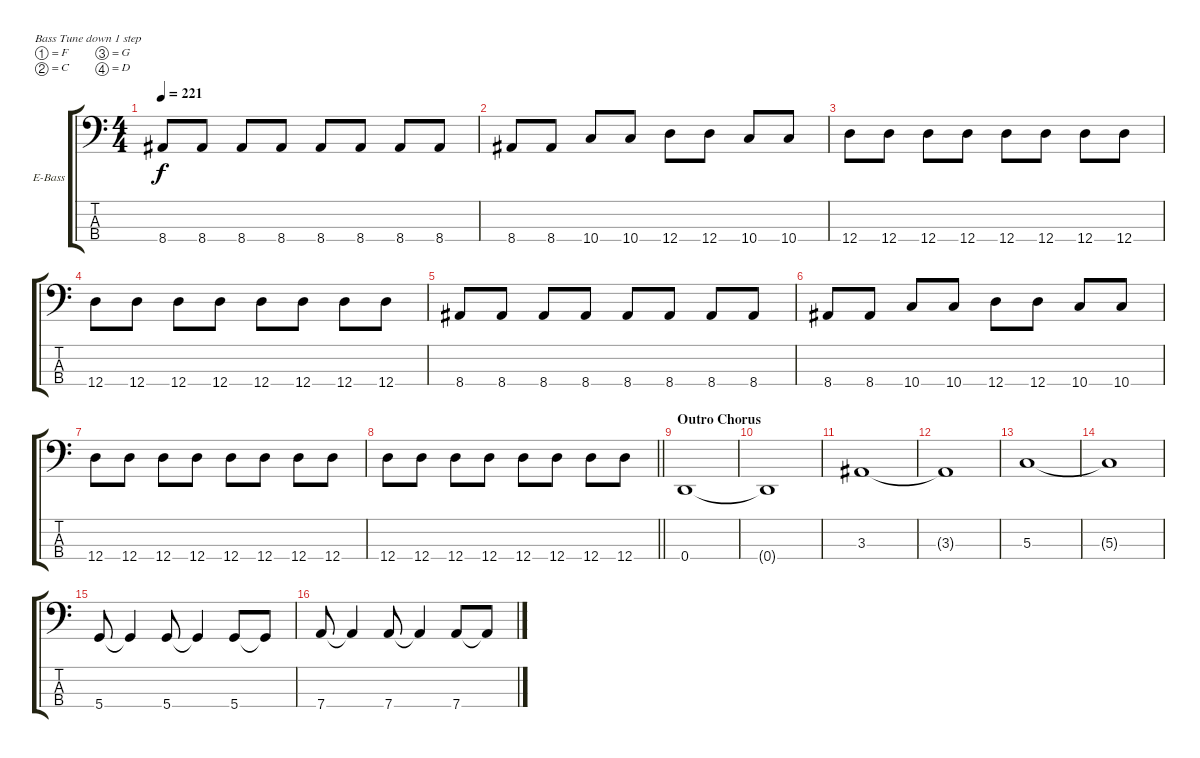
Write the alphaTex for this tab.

\bracketExtendMode groupsimilarinstruments
\firstSystemTrackNameOrientation horizontal
\otherSystemsTrackNameOrientation horizontal
\track ("Paolo Gregoletto" "E-Bass") {instrument electricbassfinger}
\staff {score tabs}
\tuning (F2 C2 G1 D1)
\ts (4 4)
\tempo 221
\clef f4
\ks c
8.4.8{dy f} 8.4.8 8.4.8 8.4.8 8.4.8 8.4.8 8.4.8 8.4.8 |
8.4.8 8.4.8 10.4.8 10.4.8 12.4.8 12.4.8 10.4.8 10.4.8 |
12.4.8 12.4.8 12.4.8 12.4.8 12.4.8 12.4.8 12.4.8 12.4.8 |
12.4.8 12.4.8 12.4.8 12.4.8 12.4.8 12.4.8 12.4.8 12.4.8 |
8.4.8 8.4.8 8.4.8 8.4.8 8.4.8 8.4.8 8.4.8 8.4.8 |
8.4.8 8.4.8 10.4.8 10.4.8 12.4.8 12.4.8 10.4.8 10.4.8 |
12.4.8 12.4.8 12.4.8 12.4.8 12.4.8 12.4.8 12.4.8 12.4.8 |
\barLineRight lightlight
12.4.8 12.4.8 12.4.8 12.4.8 12.4.8 12.4.8 12.4.8 12.4.8 |
\section ("" "Outro Chorus")
0.4.1 |
0.4{t}.1 |
3.3.1 |
3.3{t}.1 |
5.3.1 |
5.3{t}.1 |
5.4.8 5.4{t}.4 5.4.8 5.4{t}.4 5.4.8 5.4{t}.8 |
7.4.8 7.4{t}.4 7.4.8 7.4{t}.4 7.4.8 7.4{t}.8
